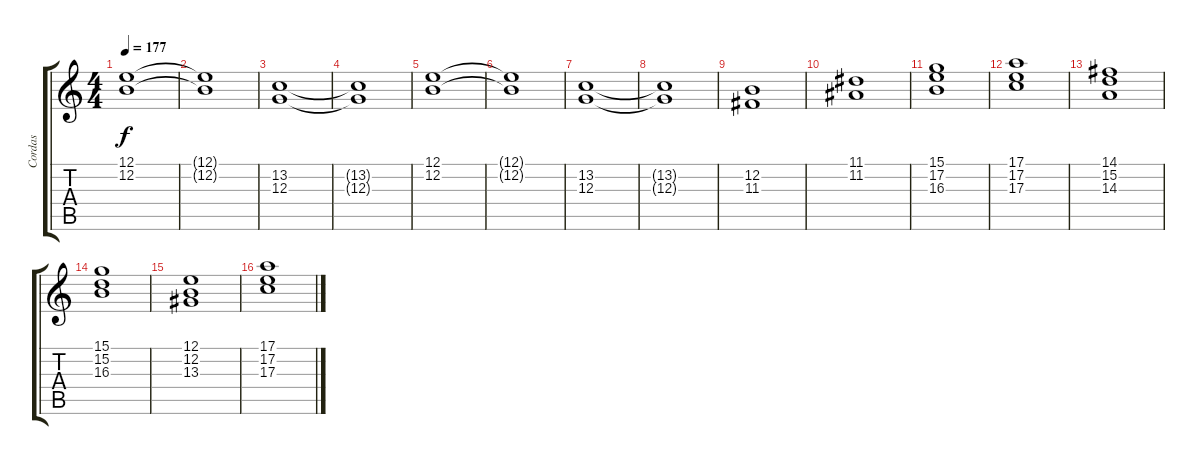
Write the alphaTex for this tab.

\track ("Cordas" "Cordas") {instrument stringensemble1}
\staff {score tabs}
\tuning (E4 B3 G3 D3 A2 E2) {hide}
\ts (4 4)
\tempo 177
\clef g2
\ks c
(12.1 12.2).1{dy f} |
(12.1{t} 12.2{t}).1 |
(13.2 12.3).1 |
(13.2{t} 12.3{t}).1 |
(12.1 12.2).1 |
(12.1{t} 12.2{t}).1 |
(13.2 12.3).1 |
(13.2{t} 12.3{t}).1 |
(12.2 11.3).1 |
(11.1 11.2).1 |
(15.1 17.2 16.3).1 |
(17.1 17.2 17.3).1 |
(14.1 15.2 14.3).1 |
(15.1 15.2 16.3).1 |
(12.1 12.2 13.3).1 |
(17.1 17.2 17.3).1
